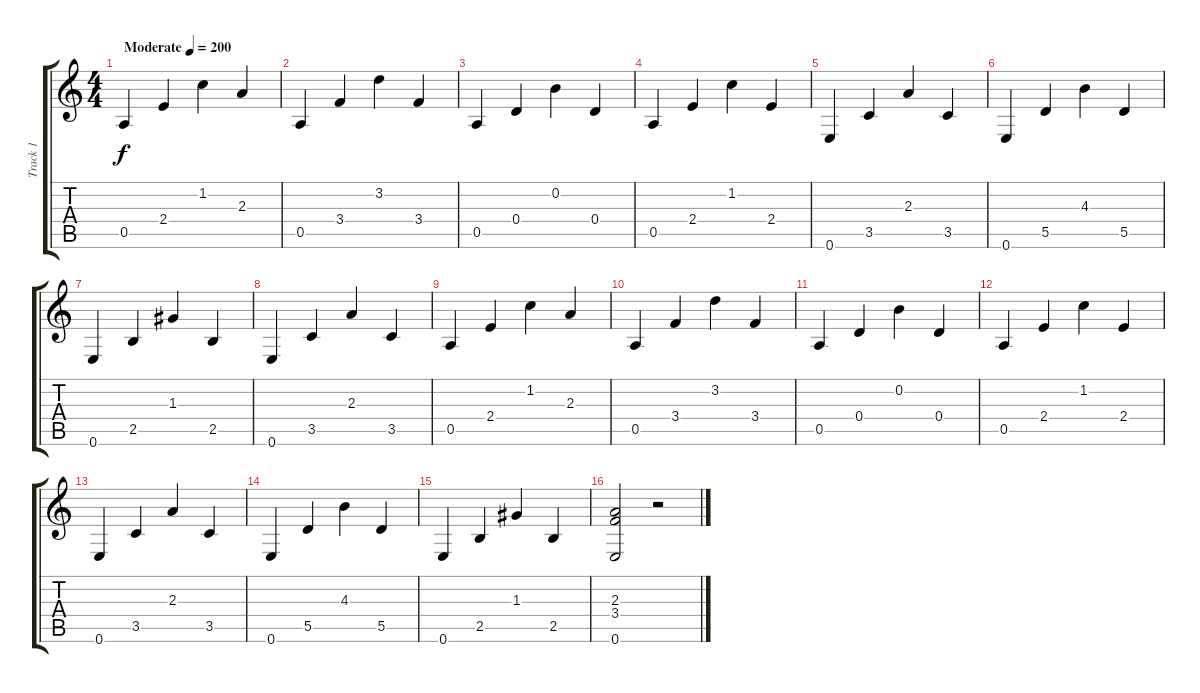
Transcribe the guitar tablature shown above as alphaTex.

\track ("Track 1" "Track 1") {instrument acousticguitarnylon}
\staff {score tabs}
\tuning (E4 B3 G3 D3 A2 E2) {hide}
\ts (4 4)
\tempo (200 "Moderate")
\clef g2
\ks c
0.5.4{dy f instrument acousticguitarnylon} 2.4.4 1.2.4 2.3.4 |
0.5.4 3.4.4 3.2.4 3.4.4 |
0.5.4 0.4.4 0.2.4 0.4.4 |
0.5.4 2.4.4 1.2.4 2.4.4 |
0.6.4 3.5.4 2.3.4 3.5.4 |
0.6.4 5.5.4 4.3.4 5.5.4 |
0.6.4 2.5.4 1.3.4 2.5.4 |
0.6.4 3.5.4 2.3.4 3.5.4 |
0.5.4 2.4.4 1.2.4 2.3.4 |
0.5.4 3.4.4 3.2.4 3.4.4 |
0.5.4 0.4.4 0.2.4 0.4.4 |
0.5.4 2.4.4 1.2.4 2.4.4 |
0.6.4 3.5.4 2.3.4 3.5.4 |
0.6.4 5.5.4 4.3.4 5.5.4 |
0.6.4 2.5.4 1.3.4 2.5.4 |
(2.3 3.4 0.6).2 r.2
